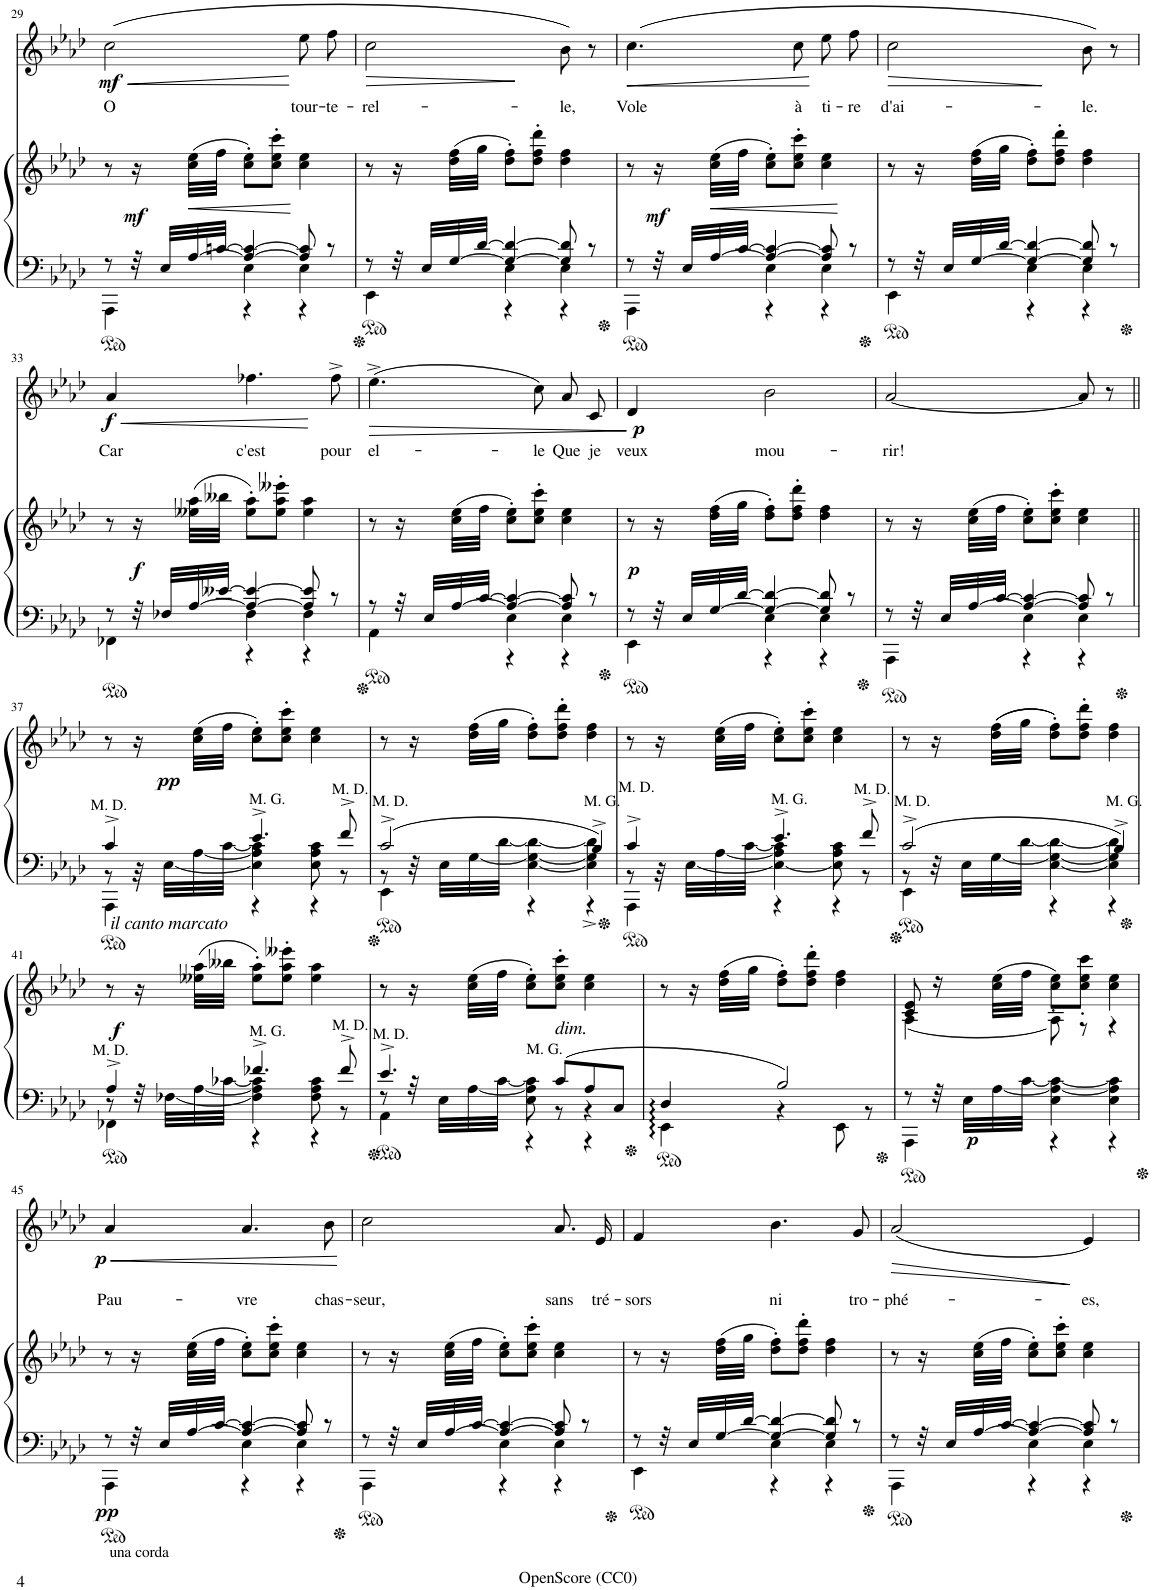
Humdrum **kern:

**kern	**kern	**dynam	**kern	**text	**dynam
*part2	*part2	*part2	*part1	*part1	*part1
*staff3	*staff2	*staff2/3	*staff1	*staff1	*staff1
*I"Piano	*	*	*I"Chant Voice	*	*
*I'Pno	*	*	*	*	*
!!LO:PB:g=z
*clefF4	*clefG2	*	*clefG2	*	*
*k[b-e-a-d-]	*k[b-e-a-d-]	*	*k[b-e-a-d-]	*	*
*M3/4	*M3/4	*	*M3/4	*	*
=29	=29	=29	=29	=29	=29
*^	*	*	*	*	*
*	*^	*	*	*	*	*
!	!	!	!	!	!	!LO:LY:b	!LO:HP:b
!	!	!	!	!	!	!	!LO:DY:n=1:b
8r	4AAA-\	4ryy	8r	.	(2cc\	O	< mf
!	!	!	!	!LO:DY:b	!	!	!
32r	.	.	16r	mf	.	.	.
32E-/LLL	.	.	.	.	.	.	.
!	!	!	!	!LO:HP:b	!	!	!
[32A-/	.	.	(32cc\ 32ee-\LLL	<	.	.	.
[32cn/JJJ	.	.	32ff\JJJ	.	.	.	.
4A-/_ 4c/_	4E-\	4r	8cc\' 8ee-\'L)	.	.	.	.
.	.	.	8cc\' 8ee-\' 8ccc\'J	.	.	.	.
!	!	!	!	!	!	!LO:LY:b	!
8A-/] 8c/]	4E-\	4r	4cc\ 4ee-\	.	8ee-\L	tour-	.
!	!	!	!	!	!	!LO:LY:b	!
8r	.	.	.	.	8ff\J	te-	[
*v	*v	*v	*	*	*	*	*
.	.	[	.	.	.
=30	=30	=30	=30	=30	=30
*^	*	*	*	*	*
*	*^	*	*	*	*	*
!	!	!	!	!	!	!LO:LY:b	!LO:HP:b
8r	4EE-\	4ryy	8r	.	2cc\	-rel-	>
32r	.	.	16r	.	.	.	.
32E-/LLL	.	.	.	.	.	.	.
[32G/	.	.	(32dd-\ 32ff\LLL	.	.	.	.
[32d-/JJJ	.	.	32gg\JJJ	.	.	.	.
4G/_ 4d-/_	4E-\	4r	8dd-\' 8ff\'L)	.	.	.	.
.	.	.	8dd-\' 8ff\' 8ddd-\'J	.	.	.	.
!	!	!	!	!	!	!LO:LY:b	!
8G/] 8d-/]	4E-\	4r	4dd-\ 4ff\	.	8b-\)	-le,	.
8r	.	.	.	.	8r	.	]
=31	=31	=31	=31	=31	=31	=31	=31
!	!	!	!	!	!	!LO:LY:b	!LO:HP:b
8r	4AAA-\	4ryy	8r	.	(4.cc\	Vole	<
!	!	!	!	!LO:DY:b	!	!	!
32r	.	.	16r	mf	.	.	.
32E-/LLL	.	.	.	.	.	.	.
!	!	!	!	!LO:HP:b	!	!	!
[32A-/	.	.	(32cc\ 32ee-\LLL	<	.	.	.
[32c/JJJ	.	.	32ff\JJJ	.	.	.	.
4A-/_ 4c/_	4E-\	4r	8cc\' 8ee-\'L)	.	.	.	.
!	!	!	!	!	!	!LO:LY:b	!
.	.	.	8cc\' 8ee-\' 8ccc\'J	.	8cc\	à	.
!	!	!	!	!	!	!LO:LY:b	!
8A-/] 8c/]	4E-\	4r	4cc\ 4ee-\	.	8ee-\L	ti-	.
!	!	!	!	!	!	!LO:LY:b	!
8r	.	.	.	.	8ff\J	-re	[
*v	*v	*v	*	*	*	*	*
.	.	[	.	.	.
=32	=32	=32	=32	=32	=32
*^	*	*	*	*	*
*	*^	*	*	*	*	*
!	!	!	!	!	!	!LO:LY:b	!LO:HP:b
8r	4EE-\	4ryy	8r	.	2cc\	d'ai-	>
32r	.	.	16r	.	.	.	.
32E-/LLL	.	.	.	.	.	.	.
[32G/	.	.	(32dd-\ 32ff\LLL	.	.	.	.
[32d-/JJJ	.	.	32gg\JJJ	.	.	.	.
4G/_ 4d-/_	4E-\	4r	8dd-\' 8ff\'L)	.	.	.	.
.	.	.	8dd-\' 8ff\' 8ddd-\'J	.	.	.	.
!	!	!	!	!	!	!LO:LY:b	!
8G/] 8d-/]	4E-\	4r	4dd-\ 4ff\	.	8b-\)	-le.	.
8r	.	.	.	.	8r	.	]
!!LO:LB:g=z
=33	=33	=33	=33	=33	=33	=33	=33
!	!	!	!	!	!	!LO:LY:b	!LO:HP:b
!	!	!	!	!	!	!	!LO:DY:n=1:b
8r	4FF-X\	4ryy	8r	.	4a-/	Car	< f
!	!	!	!	!LO:DY:b	!	!	!
32r	.	.	16r	f	.	.	.
32F-X/LLL	.	.	.	.	.	.	.
[32A-/	.	.	(32ee--X\ 32aa-\LLL	.	.	.	.
[32e--X/JJJ	.	.	32bb--X\JJJ	.	.	.	.
!	!	!	!	!	!	!LO:LY:b	!
4A-/_ 4e--/_	4F-\	4r	8ee--\' 8aa-\'L)	.	4.ff-X\	c'est	.
.	.	.	8ee--\' 8aa-\' 8eee--X\'J	.	.	.	.
8A-/] 8e--/]	4F-\	4r	4ee--\ 4aa-\	.	.	.	.
!	!	!	!	!	!	!LO:LY:b	!
8r	.	.	.	.	8ff-^\	pour	[
=34	=34	=34	=34	=34	=34	=34	=34
!	!	!	!	!	!	!LO:LY:b	!LO:HP:b
8r	4AA-\	4ryy	8r	.	(4.ee-^\	el-	>
32r	.	.	16r	.	.	.	.
32E-/LLL	.	.	.	.	.	.	.
[32A-/	.	.	(32cc\ 32ee-\LLL	.	.	.	.
[32c/JJJ	.	.	32ff\JJJ	.	.	.	.
4A-/_ 4c/_	4E-\	4r	8cc\' 8ee-\'L)	.	.	.	.
!	!	!	!	!	!	!LO:LY:b	!
.	.	.	8cc\' 8ee-\' 8ccc\'J	.	8cc\)	-le	.
!	!	!	!	!	!	!LO:LY:b	!
8A-/] 8c/]	4E-\	4r	4cc\ 4ee-\	.	8a-/L	Que	.
!	!	!	!	!	!	!LO:LY:b	!
8r	.	.	.	.	8c/J	je	.
*v	*v	*v	*	*	*	*	*
.	.	.	.	.	]
=35	=35	=35	=35	=35	=35
*^	*	*	*	*	*
*	*^	*	*	*	*	*
!	!	!	!	!LO:DY:b	!	!LO:LY:b	!LO:DY:b
8r	4EE-\	4ryy	8r	p	4d-/	veux	p
32r	.	.	16r	.	.	.	.
32E-/LLL	.	.	.	.	.	.	.
[32G/	.	.	(32dd-\ 32ff\LLL	.	.	.	.
[32d-/JJJ	.	.	32gg\JJJ	.	.	.	.
!	!	!	!	!	!	!LO:LY:b	!
4G/_ 4d-/_	4E-\	4r	8dd-\' 8ff\'L)	.	2b-\	mou-	.
.	.	.	8dd-\' 8ff\' 8ddd-\'J	.	.	.	.
8G/] 8d-/]	4E-\	4r	4dd-\ 4ff\	.	.	.	.
8r	.	.	.	.	.	.	.
=36	=36	=36	=36	=36	=36	=36	=36
!	!	!	!	!	!	!LO:LY:b	!
8r	4AAA-\	4ryy	8r	.	[2a-/	-rir!	.
32r	.	.	16r	.	.	.	.
32E-/LLL	.	.	.	.	.	.	.
[32A-/	.	.	(32cc\ 32ee-\LLL	.	.	.	.
[32c/JJJ	.	.	32ff\JJJ	.	.	.	.
4A-/_ 4c/_	4E-\	4r	8cc\' 8ee-\'L)	.	.	.	.
.	.	.	8cc\' 8ee-\' 8ccc\'J	.	.	.	.
8A-/] 8c/]	4E-\	4r	4cc\ 4ee-\	.	8a-/]	.	.
8r	.	.	.	.	8r	.	.
!!LO:LB:g=z
=37||	=37||	=37||	=37||	=37||	=37||	=37||	=37||
*	*	*	*^	*	*	*	*
!LO:TX:a:t=M. D.	!	!	!	!	!	!	!	!
!LO:TX:b:i:t=il canto marcato	!	!	!	!	!	!	!	!
4c^/	8r	4AAA-\	8r	8ryy	.	2.r	.	.
.	32r	.	16r	32ryy	.	.	.	.
!	!	!	!	!	!LO:DY:b	!	!	!
.	[32E-\LLL	.	.	2ryy	pp	.	.	.
.	[32A-\	.	(32cc\ 32ee-\LLL	.	.	.	.	.
.	[32c\JJJ	.	32ff\JJJ	.	.	.	.	.
!LO:TX:a:t=M. G.	!	!	!	!	!	!	!	!
4.e-^/	4E-\] 4A-\] 4c\]	4r	8cc\' 8ee-\'L)	.	.	.	.	.
.	.	.	8cc\' 8ee-\' 8ccc\'J	.	.	.	.	.
.	8E-\ 8A-\ 8c\	4r	4cc\ 4ee-\	.	.	.	.	.
!LO:TX:a:t=M. D.	!	!	!	!	!	!	!	!
8f^/	8r	.	.	.	.	.	.	.
.	.	.	.	16.ryy	.	.	.	.
=38	=38	=38	=38	=38	=38	=38	=38	=38
!LO:TX:a:t=M. D.	!	!	!	!	!	!	!	!
*	*	*	*v	*v	*	*	*	*
2c^/	8r	4EE-\	8r	.	4.r	.	.
.	32r	.	16r	.	.	.	.
.	32E-\LLL	.	.	.	.	.	.
.	[32G\	.	(32dd-\ 32ff\LLL	.	.	.	.
.	[32d-\JJJ	.	32gg\JJJ	.	.	.	.
.	[4E-\ 4G\_ 4d-\_	4r	8dd-\' 8ff\'L)	.	.	.	.
.	.	.	8dd-\' 8ff\' 8ddd-\'J	.	8r	.	.
!LO:TX:a:t=M. G.	!	!	!	!	!	!	!
4B-^/	4E-\]^ 4G\]^ 4d-\]^	4r	4dd-\ 4ff\	.	4r	.	.
=39	=39	=39	=39	=39	=39	=39	=39
!LO:TX:a:t=M. D.	!	!	!	!	!	!	!
4c^/	8r	4AAA-\	8r	.	2.r	.	.
.	32r	.	16r	.	.	.	.
.	[32E-\LLL	.	.	.	.	.	.
.	[32A-\	.	(32cc\ 32ee-\LLL	.	.	.	.
.	[32c\JJJ	.	32ff\JJJ	.	.	.	.
!LO:TX:a:t=M. G.	!	!	!	!	!	!	!
4.e-^/	4E-\_ 4A-\] 4c\]	4r	8cc\' 8ee-\'L)	.	.	.	.
.	.	.	8cc\' 8ee-\' 8ccc\'J	.	.	.	.
.	8E-\] 8A-\ 8c\	4r	4cc\ 4ee-\	.	.	.	.
!LO:TX:a:t=M. D.	!	!	!	!	!	!	!
8f^/	8r	.	.	.	.	.	.
=40	=40	=40	=40	=40	=40	=40	=40
!LO:TX:a:t=M. D.	!	!	!	!	!	!	!
2c^/	8r	4EE-\	8r	.	2.r	.	.
.	32r	.	16r	.	.	.	.
.	32E-\LLL	.	.	.	.	.	.
.	[32G\	.	((32dd-\ 32ff\LLL	.	.	.	.
.	[32d-\JJJ	.	32gg\JJJ	.	.	.	.
.	[4E-\ 4G\_ 4d-\_	4r	8dd-\' 8ff\'L))	.	.	.	.
.	.	.	8dd-\' 8ff\' 8ddd-\'J	.	.	.	.
!LO:TX:a:t=M. G.	!	!	!	!	!	!	!
4B-^/	4E-\] 4G\] 4d-\]	4r	4dd-\ 4ff\	.	.	.	.
!!LO:LB:g=z
=41	=41	=41	=41	=41	=41	=41	=41
!LO:TX:a:t=M. D.	!	!	!	!	!	!	!
!	!	!	!	!LO:DY:b	!	!	!
4A-^/	8r	4FF-X\	8r	f	2.r	.	.
.	32r	.	16r	.	.	.	.
.	[32F-X\LLL	.	.	.	.	.	.
.	[32A-\	.	(32ee--X\ 32aa-\LLL	.	.	.	.
.	[32c-X\JJJ	.	32bb--X\JJJ	.	.	.	.
!LO:TX:a:t=M. G.	!	!	!	!	!	!	!
4.f-X^/	4F-\] 4A-\] 4c-\]	4r	8ee--\' 8aa-\'L)	.	.	.	.
.	.	.	8ee--\' 8aa-\' 8eee--X\'J	.	.	.	.
.	8F-\ 8A-\ 8c-\	4r	4ee--\ 4aa-\	.	.	.	.
!LO:TX:a:t=M. D.	!	!	!	!	!	!	!
8f-^/	8r	.	.	.	.	.	.
=42	=42	=42	=42	=42	=42	=42	=42
!LO:TX:a:t=M. D.	!	!	!	!	!	!	!
4.e-^/	8r	4AA-\	8r	.	2.r	.	.
.	32r	.	16r	.	.	.	.
.	32E-\LLL	.	.	.	.	.	.
.	[32A-\	.	(32cc\ 32ee-\LLL	.	.	.	.
.	[32c\JJJ	.	32ff\JJJ	.	.	.	.
.	8E-\ 8A-\] 8c\]	4r	8cc\' 8ee-\'L)	.	.	.	.
!	!	!	!LO:TX:b:i:t=dim.	!	!	!	!
!LO:TX:a:t=M. G.	!	!	!	!	!	!	!
8c/L	8r	.	8cc\' 8ee-\' 8ccc\'J	.	.	.	.
8A-/	4r	4r	4cc\ 4ee-\	.	.	.	.
8C/J	.	.	.	.	.	.	.
*	*v	*v	*	*	*	*	*
=43	=43	=43	=43	=43	=43	=43
4D-/	4EE-\	8r	.	2.r	.	.
.	.	16r	.	.	.	.
.	.	(32dd-\ 32ff\LLL	.	.	.	.
.	.	32gg\JJJ	.	.	.	.
2B-/	4r	8dd-\' 8ff\'L)	.	.	.	.
.	.	8dd-\' 8ff\' 8ddd-\'J	.	.	.	.
.	8EE-\	4dd-\ 4ff\	.	.	.	.
.	8r	.	.	.	.	.
=44	=44	=44	=44	=44	=44	=44
*	*	*^	*	*	*	*
8r	4AAA-\	8c/ 8e-/	[4A-\	.	2.r	.	.
32r	.	16r	.	.	.	.	.
!	!	!	!	!LO:DY:b=2	!	!	!
32E-\LLL	.	.	.	p	.	.	.
[32A-\	.	(32cc\ 32ee-\LLL	.	.	.	.	.
[32c\JJJ	.	32ff\JJJ	.	.	.	.	.
4E-\ 4A-\_ 4c\_	4r	8cc\'< 8ee-\'<L)	8A-\]	.	.	.	.
.	.	8cc\'< 8ee-\'< 8ccc\'<J	8r	.	.	.	.
4E-\ 4A-\] 4c\]	4r	4cc\ 4ee-\	4r	.	.	.	.
!!LO:LB:g=z
=45	=45	=45	=45	=45	=45	=45	=45
*	*^	*	*	*	*	*	*
!LO:TX:b:t=una corda	!	!	!	!	!	!	!	!
!	!	!	!	!	!LO:DY:b=2	!	!LO:LY:b	!LO:HP:b
!	!	!	!	!	!	!	!	!LO:DY:n=1:b
*	*	*	*v	*v	*	*	*	*
8r	4AAA-\	4ryy	8r	pp	4a-/	Pau-	< p
32r	.	.	16r	.	.	.	.
32E-/LLL	.	.	.	.	.	.	.
[32A-/	.	.	(32cc\ 32ee-\LLL	.	.	.	.
[32c/JJJ	.	.	32ff\JJJ	.	.	.	.
!	!	!	!	!	!	!LO:LY:b	!
4A-/_ 4c/_	4E-\	4r	8cc\' 8ee-\'L)	.	4.a-/	-vre	.
.	.	.	8cc\' 8ee-\' 8ccc\'J	.	.	.	.
8A-/] 8c/]	4E-\	4r	4cc\ 4ee-\	.	.	.	.
!	!	!	!	!	!	!LO:LY:b	!
8r	.	.	.	.	8b-\	chas-	.
*v	*v	*v	*	*	*	*	*
.	.	.	.	.	[
=46	=46	=46	=46	=46	=46
*^	*	*	*	*	*
*	*^	*	*	*	*	*
!	!	!	!	!	!	!LO:LY:b	!
8r	4AAA-\	4ryy	8r	.	2cc\	-seur,	.
32r	.	.	16r	.	.	.	.
32E-/LLL	.	.	.	.	.	.	.
[32A-/	.	.	(32cc\ 32ee-\LLL	.	.	.	.
[32c/JJJ	.	.	32ff\JJJ	.	.	.	.
4A-/_ 4c/_	4E-\	4r	8cc\' 8ee-\'L)	.	.	.	.
.	.	.	8cc\' 8ee-\' 8ccc\'J	.	.	.	.
!	!	!	!	!	!	!LO:LY:b	!
8A-/] 8c/]	4E-\	4r	4cc\ 4ee-\	.	8.a-/L	sans	.
8r	.	.	.	.	.	.	.
!	!	!	!	!	!	!LO:LY:b	!
.	.	.	.	.	16e-/Jk	tré-	.
=47	=47	=47	=47	=47	=47	=47	=47
!	!	!	!	!	!	!LO:LY:b	!
8r	4EE-\	4ryy	8r	.	4f/	-sors	.
32r	.	.	16r	.	.	.	.
32E-/LLL	.	.	.	.	.	.	.
[32G/	.	.	(32dd-\ 32ff\LLL	.	.	.	.
[32d-/JJJ	.	.	32gg\JJJ	.	.	.	.
!	!	!	!	!	!	!LO:LY:b	!
4G/_ 4d-/_	4E-\	4r	8dd-\' 8ff\'L)	.	4.b-\	ni	.
.	.	.	8dd-\' 8ff\' 8ddd-\'J	.	.	.	.
8G/] 8d-/]	4E-\	4r	4dd-\ 4ff\	.	.	.	.
!	!	!	!	!	!	!LO:LY:b	!
8r	.	.	.	.	8g/	tro-	.
=48	=48	=48	=48	=48	=48	=48	=48
!	!	!	!	!	!	!LO:LY:b	!LO:HP:b
8r	4AAA-\	4ryy	8r	.	(2a-/	-phé-	>
32r	.	.	16r	.	.	.	.
32E-/LLL	.	.	.	.	.	.	.
[32A-/	.	.	(32cc\ 32ee-\LLL	.	.	.	.
[32c/JJJ	.	.	32ff\JJJ	.	.	.	.
4A-/_ 4c/_	4E-\	4r	8cc\' 8ee-\'L)	.	.	.	.
.	.	.	8cc\' 8ee-\' 8ccc\'J	.	.	.	.
!	!	!	!	!	!	!LO:LY:b	!
8A-/] 8c/]	4E-\	4r	4cc\ 4ee-\	.	4e-/)	-es,	.
8r	.	.	.	.	.	.	.
*v	*v	*v	*	*	*	*	*
.	.	.	.	.	]
=	=	=	=	=	=
*-	*-	*-	*-	*-	*-
